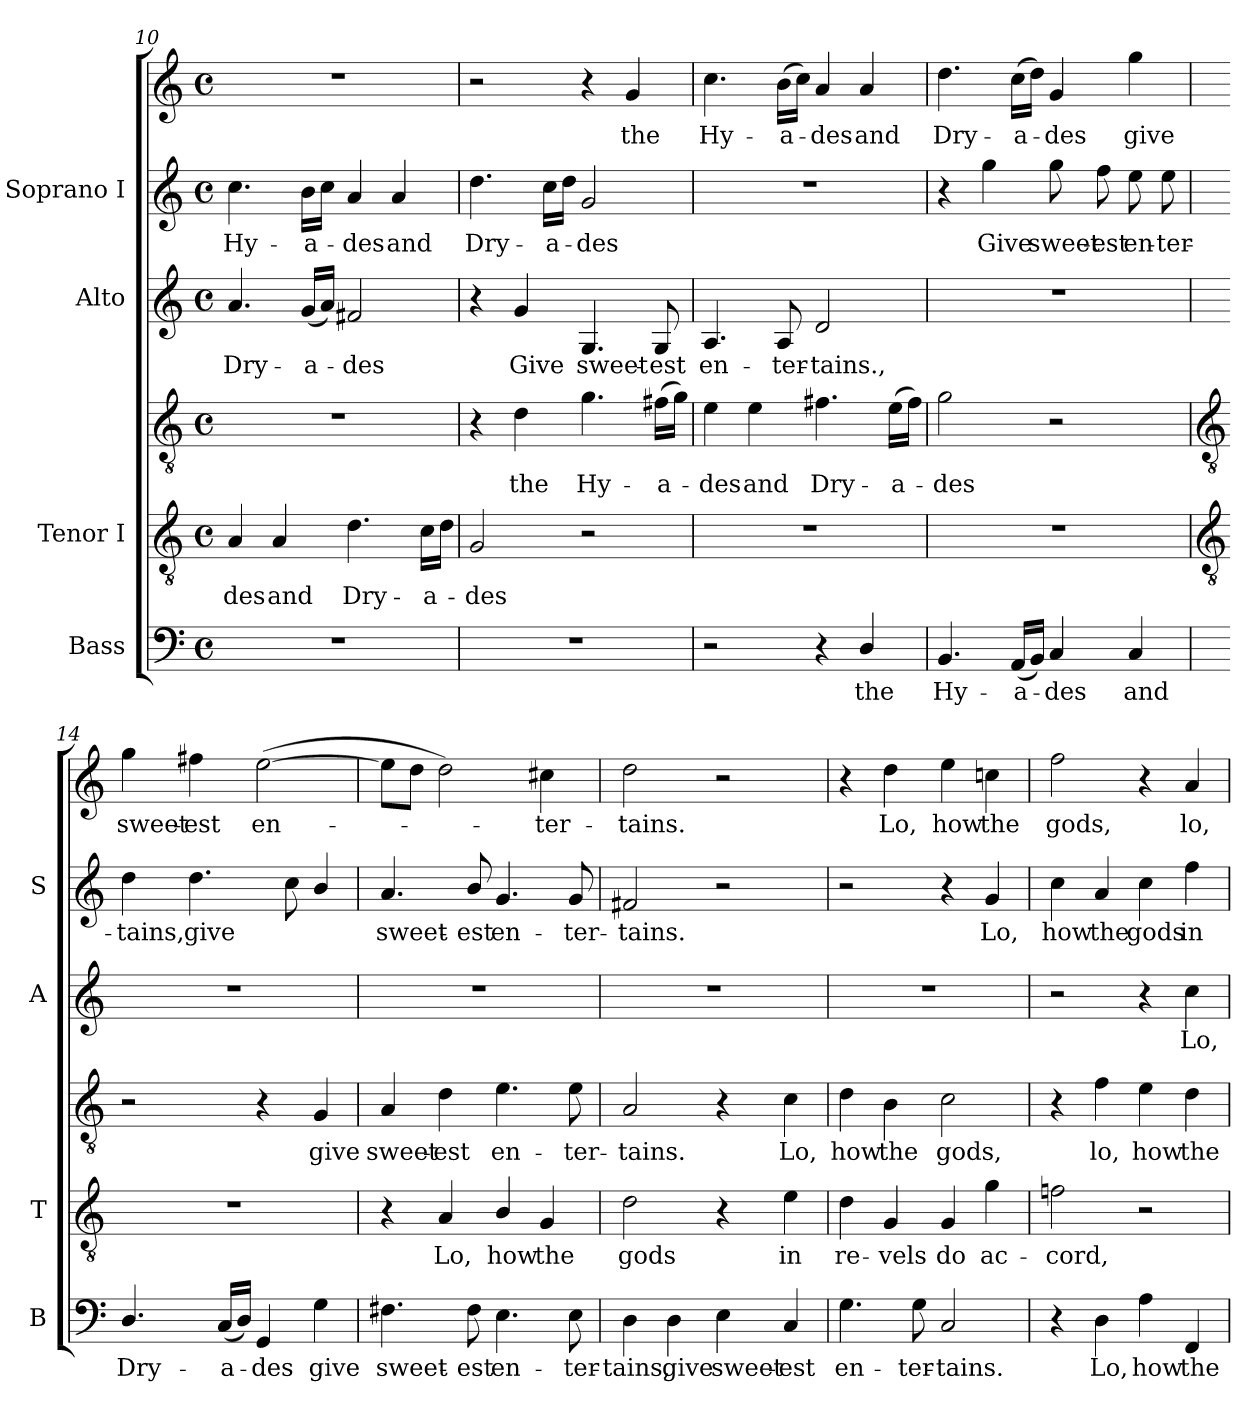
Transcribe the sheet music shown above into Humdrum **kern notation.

**kern	**text	**kern	**text	**kern	**text	**kern	**text	**kern	**text	**kern	**text
*part4	*part4	*part3	*part3	*part3	*part3	*part2	*part2	*part1	*part1	*part1	*part1
*staff6	*staff6	*staff5	*staff5	*staff4	*staff4	*staff3	*staff3	*staff2	*staff2	*staff1	*staff1
*I"Bass	*	*I"Tenor I	*	*	*	*I"Alto	*	*I"Soprano I	*	*	*
*I'B	*	*I'T	*	*	*	*I'A	*	*I'S	*	*	*
!!LO:LB:g=z
*clefF4	*	*clefGv2	*	*clefGv2	*	*clefG2	*	*clefG2	*	*clefG2	*
*k[]	*	*k[]	*	*k[]	*	*k[]	*	*k[]	*	*k[]	*
*C:	*	*C:	*	*C:	*	*C:	*	*C:	*	*C:	*
*M4/4	*	*M4/4	*	*M4/4	*	*M4/4	*	*M4/4	*	*M4/4	*
*met(c)	*	*met(c)	*	*met(c)	*	*met(c)	*	*met(c)	*	*met(c)	*
=10	=10	=10	=10	=10	=10	=10	=10	=10	=10	=10	=10
!	!	!	!LO:LY:b	!	!	!	!LO:LY:b	!	!LO:LY:b	!	!
1r	.	4A	des	1r	.	4.a	Dry-	4.cc	Hy-	1r	.
!	!	!	!LO:LY:b	!	!	!	!	!	!	!	!
.	.	4A	and	.	.	.	.	.	.	.	.
!	!	!	!	!	!	!	!LO:LY:b	!	!LO:LY:b	!	!
.	.	.	.	.	.	(<16gLL	-a-	16bLL	-a-	.	.
.	.	.	.	.	.	16aJJ)	.	16ccJJ	.	.	.
!	!	!	!LO:LY:b	!	!	!	!LO:LY:b	!	!LO:LY:b	!	!
.	.	4.d	Dry-	.	.	2f#X	des	4a	des	.	.
!	!	!	!	!	!	!	!	!	!LO:LY:b	!	!
.	.	.	.	.	.	.	.	4a	and	.	.
!	!	!	!LO:LY:b	!	!	!	!	!	!	!	!
.	.	16cLL	-a-	.	.	.	.	.	.	.	.
.	.	16dJJ	.	.	.	.	.	.	.	.	.
=11	=11	=11	=11	=11	=11	=11	=11	=11	=11	=11	=11
!	!	!	!LO:LY:b	!	!	!	!	!	!LO:LY:b	!	!
1r	.	2G	des	4r	.	4r	.	4.dd	Dry-	2r	.
!	!	!	!	!	!LO:LY:b	!	!LO:LY:b	!	!	!	!
.	.	.	.	4d	the	4g	Give	.	.	.	.
!	!	!	!	!	!	!	!	!	!LO:LY:b	!	!
.	.	.	.	.	.	.	.	16ccLL	-a-	.	.
.	.	.	.	.	.	.	.	16ddJJ	.	.	.
!	!	!	!	!	!LO:LY:b	!	!LO:LY:b	!	!LO:LY:b	!	!
.	.	2r	.	4.g	Hy-	4.G	sweet-	2g	des	4r	.
!	!	!	!	!	!	!	!	!	!	!	!LO:LY:b
.	.	.	.	.	.	.	.	.	.	4g	the
!	!	!	!	!	!LO:LY:b	!	!LO:LY:b	!	!	!	!
.	.	.	.	(>16f#XLL	-a-	8G	-est	.	.	.	.
.	.	.	.	16gJJ)	.	.	.	.	.	.	.
=12	=12	=12	=12	=12	=12	=12	=12	=12	=12	=12	=12
!	!	!	!	!	!LO:LY:b	!	!LO:LY:b	!	!	!	!LO:LY:b
2r	.	1r	.	4e	des	4.A	en-	1r	.	4.cc	Hy-
!	!	!	!	!	!LO:LY:b	!	!	!	!	!	!
.	.	.	.	4e	and	.	.	.	.	.	.
!	!	!	!	!	!	!	!LO:LY:b	!	!	!	!LO:LY:b
.	.	.	.	.	.	8A	-ter-	.	.	(>16bLL	-a-
.	.	.	.	.	.	.	.	.	.	16ccJJ)	.
!	!	!	!	!	!LO:LY:b	!	!LO:LY:b	!	!	!	!LO:LY:b
4r	.	.	.	4.f#X	Dry-	2d	-tains.,	.	.	4a	des
!	!LO:LY:b	!	!	!	!	!	!	!	!	!	!LO:LY:b
4D/	the	.	.	.	.	.	.	.	.	4a	and
!	!	!	!	!	!LO:LY:b	!	!	!	!	!	!
.	.	.	.	(>16eLL	-a-	.	.	.	.	.	.
.	.	.	.	16f#JJ)	.	.	.	.	.	.	.
=13	=13	=13	=13	=13	=13	=13	=13	=13	=13	=13	=13
!	!LO:LY:b	!	!	!	!LO:LY:b	!	!	!	!	!	!LO:LY:b
4.BB	Hy-	1r	.	2g	des	1r	.	4r	.	4.dd	Dry-
!	!	!	!	!	!	!	!	!	!LO:LY:b	!	!
.	.	.	.	.	.	.	.	4gg	Give	.	.
!	!LO:LY:b	!	!	!	!	!	!	!	!	!	!LO:LY:b
(<16AALL	-a-	.	.	.	.	.	.	.	.	(>16ccLL	-a-
16BBJJ)	.	.	.	.	.	.	.	.	.	16ddJJ)	.
!	!LO:LY:b	!	!	!	!	!	!	!	!LO:LY:b	!	!LO:LY:b
4C	des	.	.	2r	.	.	.	8gg	sweet-	4g	des
!	!	!	!	!	!	!	!	!	!LO:LY:b	!	!
.	.	.	.	.	.	.	.	8ff	-est	.	.
!	!LO:LY:b	!	!	!	!	!	!	!	!LO:LY:b	!	!LO:LY:b
4C	and	.	.	.	.	.	.	8ee	en-	4gg	give
!	!	!	!	!	!	!	!	!	!LO:LY:b	!	!
.	.	.	.	.	.	.	.	8ee	-ter-	.	.
!!LO:LB:g=z
=14	=14	=14	=14	=14	=14	=14	=14	=14	=14	=14	=14
*	*	*clefGv2	*	*clefGv2	*	*	*	*	*	*	*
!	!LO:LY:b	!	!	!	!	!	!	!	!LO:LY:b	!	!LO:LY:b
4.D/	Dry-	1r	.	2r	.	1r	.	4dd	tains,	4gg	-sweet-
!	!	!	!	!	!	!	!	!	!LO:LY:b	!	!LO:LY:b
.	.	.	.	.	.	.	.	4.dd	give	4ff#X	-est
!	!LO:LY:b	!	!	!	!	!	!	!	!	!	!
(<16CLL	-a-	.	.	.	.	.	.	.	.	.	.
16DJJ)	.	.	.	.	.	.	.	.	.	.	.
!	!LO:LY:b	!	!	!	!	!	!	!	!	!	!LO:LY:b
4GG	des	.	.	4r	.	.	.	.	.	(>[2ee	en-
.	.	.	.	.	.	.	.	8cc	.	.	.
!	!LO:LY:b	!	!	!	!LO:LY:b	!	!	!	!	!	!
4G	give	.	.	4G	give	.	.	4b/	.	.	.
=15	=15	=15	=15	=15	=15	=15	=15	=15	=15	=15	=15
!	!LO:LY:b	!	!	!	!LO:LY:b	!	!	!	!LO:LY:b	!	!
4.F#X	sweet-	4r	.	4A	sweet-	1r	.	4.a	-sweet-	8eeL]	.
.	.	.	.	.	.	.	.	.	.	8ddJ	.
!	!	!	!LO:LY:b	!	!LO:LY:b	!	!	!	!	!	!
.	.	4A	-Lo,	4d	-est	.	.	.	.	2dd)	.
!	!LO:LY:b	!	!	!	!	!	!	!	!LO:LY:b	!	!
8F#	-est	.	.	.	.	.	.	8b/	-est	.	.
!	!LO:LY:b	!	!LO:LY:b	!	!LO:LY:b	!	!	!	!LO:LY:b	!	!
4.E	en-	4B/	how	4.e	en-	.	.	4.g	en-	.	.
!	!	!	!LO:LY:b	!	!	!	!	!	!	!	!LO:LY:b
.	.	4G	the	.	.	.	.	.	.	4cc#X	ter-
!	!LO:LY:b	!	!	!	!LO:LY:b	!	!	!	!LO:LY:b	!	!
8E	-ter-	.	.	8e	-ter-	.	.	8g	-ter-	.	.
=16	=16	=16	=16	=16	=16	=16	=16	=16	=16	=16	=16
!	!LO:LY:b	!	!LO:LY:b	!	!LO:LY:b	!	!	!	!LO:LY:b	!	!LO:LY:b
4D	-tains,	2d	gods	2A	tains.	1r	.	2f#X	tains.	2dd	-tains.
!	!LO:LY:b	!	!	!	!	!	!	!	!	!	!
4D	give	.	.	.	.	.	.	.	.	.	.
!	!LO:LY:b	!	!	!	!	!	!	!	!	!	!
4E	sweet-	4r	.	4r	.	.	.	2r	.	2r	.
!	!LO:LY:b	!	!LO:LY:b	!	!LO:LY:b	!	!	!	!	!	!
4C	-est	4e	in	4c	Lo,	.	.	.	.	.	.
=17	=17	=17	=17	=17	=17	=17	=17	=17	=17	=17	=17
!	!LO:LY:b	!	!LO:LY:b	!	!LO:LY:b	!	!	!	!	!	!
4.G	en-	4d	re-	4d	how	1r	.	2r	.	4r	.
!	!	!	!LO:LY:b	!	!LO:LY:b	!	!	!	!	!	!LO:LY:b
.	.	4G	-vels	4B	the	.	.	.	.	4dd	Lo,
!	!LO:LY:b	!	!	!	!	!	!	!	!	!	!
8G	-ter-	.	.	.	.	.	.	.	.	.	.
!	!LO:LY:b	!	!LO:LY:b	!	!LO:LY:b	!	!	!	!	!	!LO:LY:b
2C	-tains.	4G	do	2c	gods,	.	.	4r	.	4ee	how
!	!	!	!LO:LY:b	!	!	!	!	!	!LO:LY:b	!	!LO:LY:b
.	.	4g	ac-	.	.	.	.	4g	Lo,	4ccn	the
=18	=18	=18	=18	=18	=18	=18	=18	=18	=18	=18	=18
!	!	!	!LO:LY:b	!	!	!	!	!	!LO:LY:b	!	!LO:LY:b
4r	.	2fn	cord,	4r	.	2r	.	4cc	how	2ff	gods,
!	!LO:LY:b	!	!	!	!LO:LY:b	!	!	!	!LO:LY:b	!	!
4D	Lo,	.	.	4f	-lo,	.	.	4a	the	.	.
!	!LO:LY:b	!	!	!	!LO:LY:b	!	!	!	!LO:LY:b	!	!
4A	how	2r	.	4e	how	4r	.	4cc	gods	4r	.
!	!LO:LY:b	!	!	!	!LO:LY:b	!	!LO:LY:b	!	!LO:LY:b	!	!LO:LY:b
4FF	the	.	.	4d	the	4cc	Lo,	4ff	in	4a	lo,
=	=	=	=	=	=	=	=	=	=	=	=
*-	*-	*-	*-	*-	*-	*-	*-	*-	*-	*-	*-
